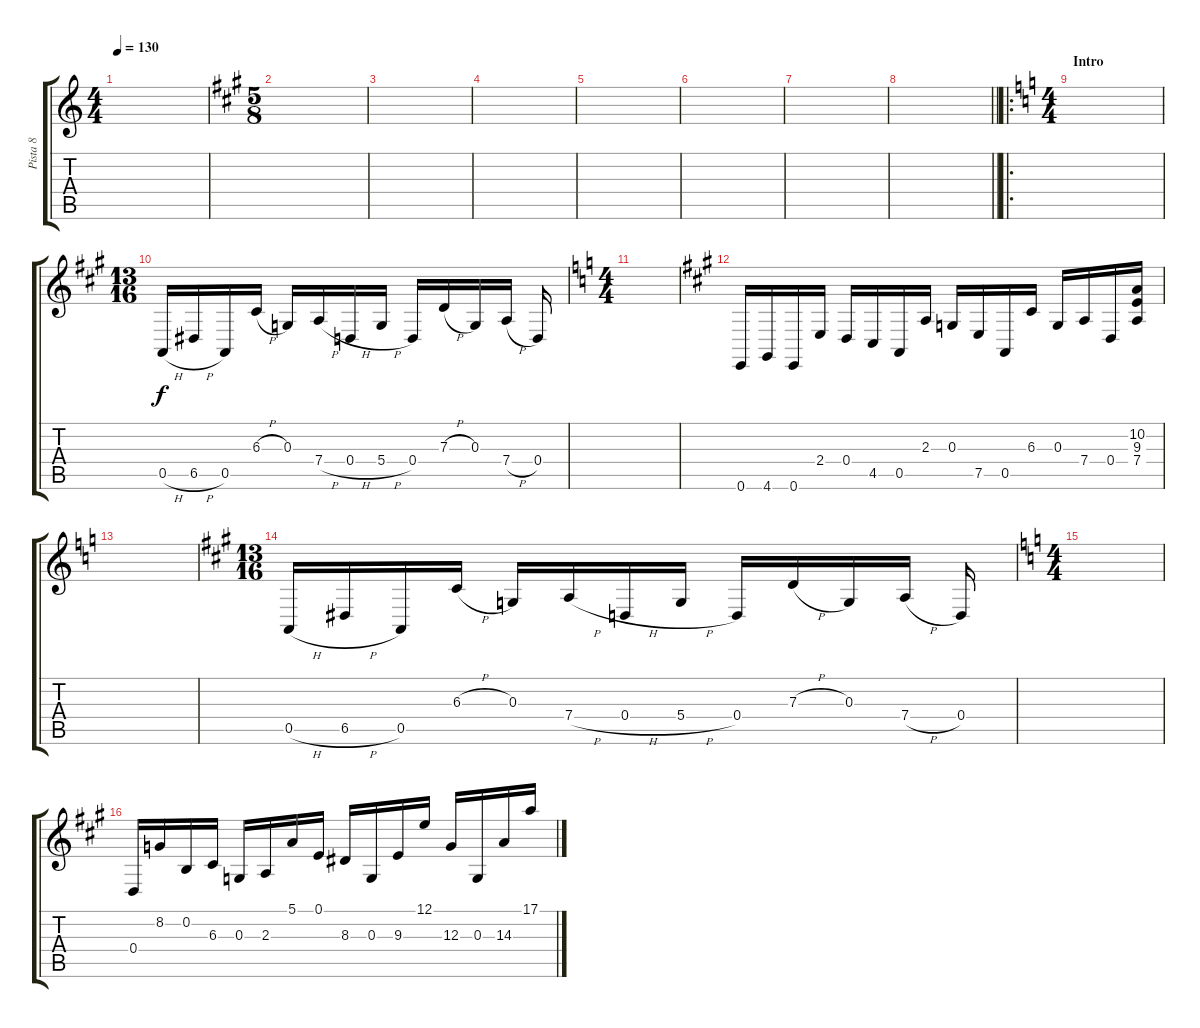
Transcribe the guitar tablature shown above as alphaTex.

\track ("Pista 8" "Pista 8") {instrument lead2sawtooth}
\staff {score tabs}
\tuning (E4 B3 G3 D3 A2 E2) {hide}
\ts (4 4)
\tempo 130
\clef g2
\ks c
|
\ts (5 8)
\ks a
|
|
|
|
|
|
\barLineRight lightlight
|
\ro
\ts (4 4)
\section ("" "Intro")
\ks c
|
\ts (13 16)
\ks a
0.5{h}.16 6.5{h}.16 0.5.16 6.3{h}.16 0.3.16 7.4{h}.16 0.4{h}.16 5.4{h}.16 0.4.16 7.3{h}.16 0.3.16 7.4{h}.16 0.4.16 |
\ts (4 4)
\ks c
|
\ks a
0.6.16 4.6.16 0.6.16 2.4.16 0.4.16 4.5.16 0.5.16 2.3.16 0.3.16 7.5.16 0.5.16 6.3.16 0.3.16 7.4.16 0.4.16 (10.2 9.3 7.4).16 |
\ks c
|
\ts (13 16)
\ks a
0.5{h}.16 6.5{h}.16 0.5.16 6.3{h}.16 0.3.16 7.4{h}.16 0.4{h}.16 5.4{h}.16 0.4.16 7.3{h}.16 0.3.16 7.4{h}.16 0.4.16 |
\ts (4 4)
\ks c
|
\ks a
0.4.16 8.2.16 0.2.16 6.3.16 0.3.16 2.3.16 5.1.16 0.1.16 8.3.16 0.3.16 9.3.16 12.1.16 12.3.16 0.3.16 14.3.16 17.1.16
